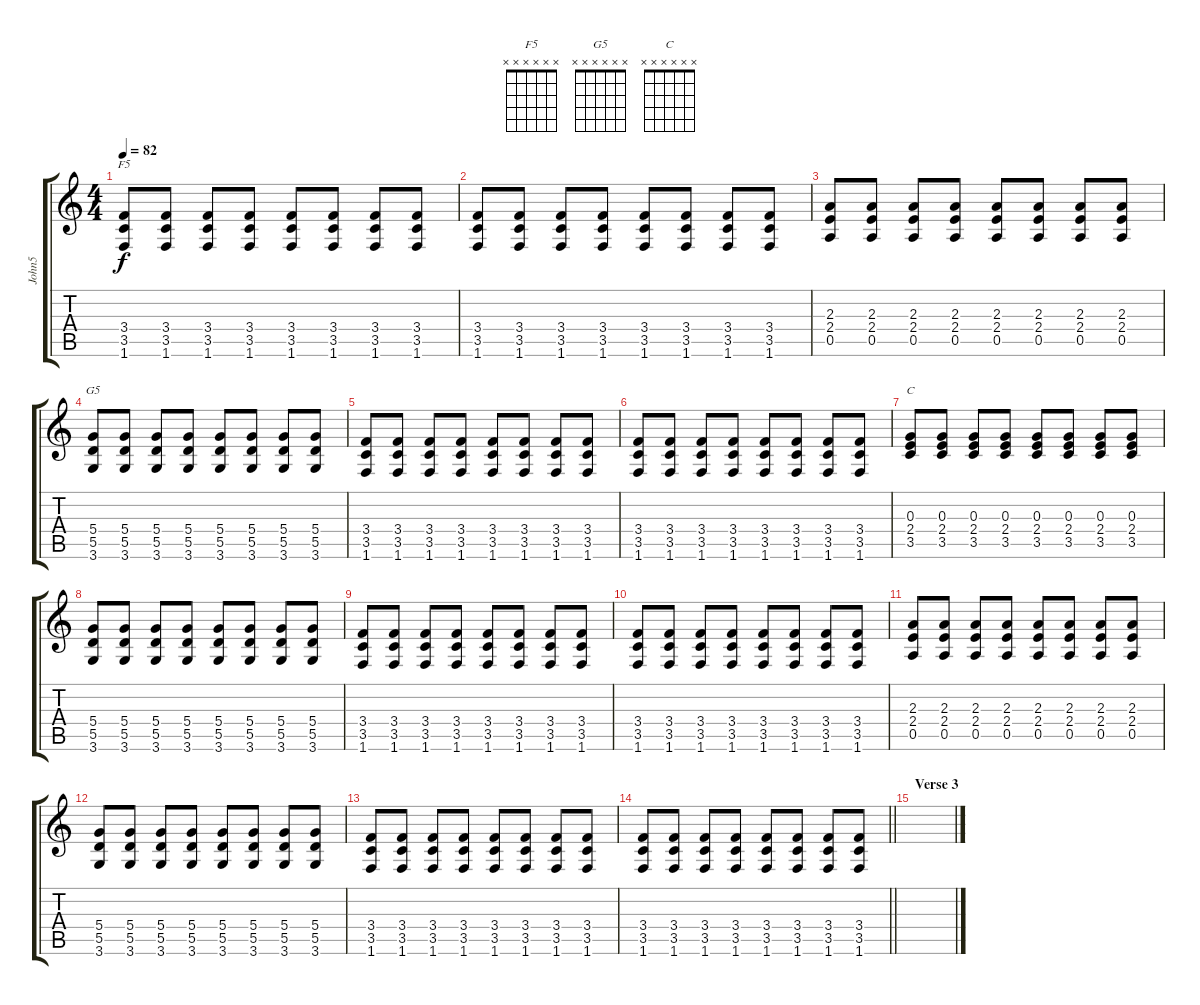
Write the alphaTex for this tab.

\track ("John5" "John5") {instrument electricguitarclean}
\staff {score tabs}
\tuning (E4 B3 G3 D3 A2 E2) {hide}
\chord ("F5" x x x x x x)
\chord ("G5" x x x x x x)
\chord ("C" x x x x x x)
\ts (4 4)
\tempo 82
\clef g2
\ks c
(3.4 3.5 1.6).8{ch "F5" dy f} (3.4 3.5 1.6).8 (3.4 3.5 1.6).8 (3.4 3.5 1.6).8 (3.4 3.5 1.6).8 (3.4 3.5 1.6).8 (3.4 3.5 1.6).8 (3.4 3.5 1.6).8 |
(3.4 3.5 1.6).8 (3.4 3.5 1.6).8 (3.4 3.5 1.6).8 (3.4 3.5 1.6).8 (3.4 3.5 1.6).8 (3.4 3.5 1.6).8 (3.4 3.5 1.6).8 (3.4 3.5 1.6).8 |
(2.3 2.4 0.5).8 (2.3 2.4 0.5).8 (2.3 2.4 0.5).8 (2.3 2.4 0.5).8 (2.3 2.4 0.5).8 (2.3 2.4 0.5).8 (2.3 2.4 0.5).8 (2.3 2.4 0.5).8 |
(5.4 5.5 3.6).8{ch "G5"} (5.4 5.5 3.6).8 (5.4 5.5 3.6).8 (5.4 5.5 3.6).8 (5.4 5.5 3.6).8 (5.4 5.5 3.6).8 (5.4 5.5 3.6).8 (5.4 5.5 3.6).8 |
(3.4 3.5 1.6).8 (3.4 3.5 1.6).8 (3.4 3.5 1.6).8 (3.4 3.5 1.6).8 (3.4 3.5 1.6).8 (3.4 3.5 1.6).8 (3.4 3.5 1.6).8 (3.4 3.5 1.6).8 |
(3.4 3.5 1.6).8 (3.4 3.5 1.6).8 (3.4 3.5 1.6).8 (3.4 3.5 1.6).8 (3.4 3.5 1.6).8 (3.4 3.5 1.6).8 (3.4 3.5 1.6).8 (3.4 3.5 1.6).8 |
(0.3 2.4 3.5).8{ch "C"} (0.3 2.4 3.5).8 (0.3 2.4 3.5).8 (0.3 2.4 3.5).8 (0.3 2.4 3.5).8 (0.3 2.4 3.5).8 (0.3 2.4 3.5).8 (0.3 2.4 3.5).8 |
(5.4 5.5 3.6).8 (5.4 5.5 3.6).8 (5.4 5.5 3.6).8 (5.4 5.5 3.6).8 (5.4 5.5 3.6).8 (5.4 5.5 3.6).8 (5.4 5.5 3.6).8 (5.4 5.5 3.6).8 |
(3.4 3.5 1.6).8 (3.4 3.5 1.6).8 (3.4 3.5 1.6).8 (3.4 3.5 1.6).8 (3.4 3.5 1.6).8 (3.4 3.5 1.6).8 (3.4 3.5 1.6).8 (3.4 3.5 1.6).8 |
(3.4 3.5 1.6).8 (3.4 3.5 1.6).8 (3.4 3.5 1.6).8 (3.4 3.5 1.6).8 (3.4 3.5 1.6).8 (3.4 3.5 1.6).8 (3.4 3.5 1.6).8 (3.4 3.5 1.6).8 |
(2.3 2.4 0.5).8 (2.3 2.4 0.5).8 (2.3 2.4 0.5).8 (2.3 2.4 0.5).8 (2.3 2.4 0.5).8 (2.3 2.4 0.5).8 (2.3 2.4 0.5).8 (2.3 2.4 0.5).8 |
(5.4 5.5 3.6).8 (5.4 5.5 3.6).8 (5.4 5.5 3.6).8 (5.4 5.5 3.6).8 (5.4 5.5 3.6).8 (5.4 5.5 3.6).8 (5.4 5.5 3.6).8 (5.4 5.5 3.6).8 |
(3.4 3.5 1.6).8 (3.4 3.5 1.6).8 (3.4 3.5 1.6).8 (3.4 3.5 1.6).8 (3.4 3.5 1.6).8 (3.4 3.5 1.6).8 (3.4 3.5 1.6).8 (3.4 3.5 1.6).8 |
\barLineRight lightlight
(3.4 3.5 1.6).8 (3.4 3.5 1.6).8 (3.4 3.5 1.6).8 (3.4 3.5 1.6).8 (3.4 3.5 1.6).8 (3.4 3.5 1.6).8 (3.4 3.5 1.6).8 (3.4 3.5 1.6).8 |
\section ("" "Verse 3")
